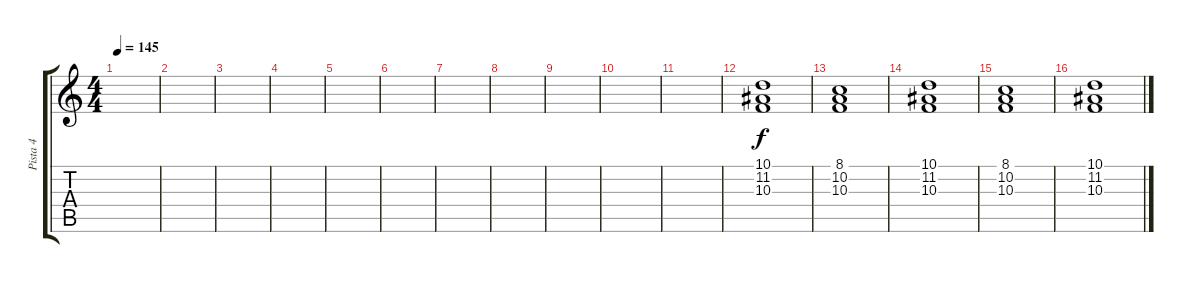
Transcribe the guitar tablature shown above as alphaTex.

\track ("Pista 4" "Pista 4") {instrument synthstrings1}
\staff {score tabs}
\tuning (E4 B3 G3 D3 A2 E2) {hide}
\ts (4 4)
\tempo 145
\clef g2
\ks c
|
|
|
|
|
|
|
|
|
|
|
(10.1 11.2 10.3).1 |
(8.1 10.2 10.3).1 |
(10.1 11.2 10.3).1 |
(8.1 10.2 10.3).1 |
(10.1 11.2 10.3).1
